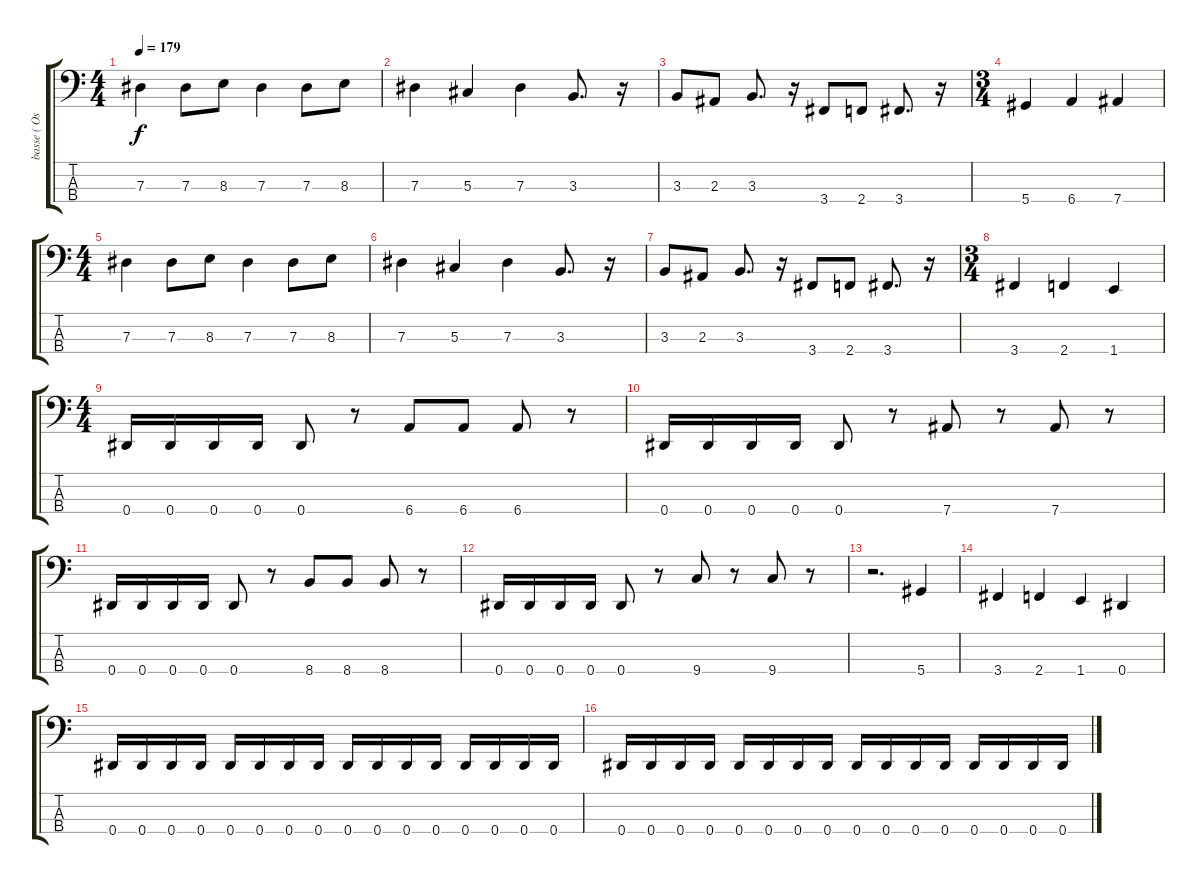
\track ("basse ( Oscar ) " "basse ( Os") {instrument electricbasspick}
\staff {score tabs}
\tuning (Gb2 Db2 Ab1 Eb1) {hide}
\ts (4 4)
\tempo 179
\clef f4
\ks c
7.3.4{dy f} 7.3.8 8.3.8 7.3.4 7.3.8 8.3.8 |
7.3.4 5.3.4 7.3.4 3.3.8{d} r.16 |
3.3.8 2.3.8 3.3.8{d} r.16 3.4.8 2.4.8 3.4.8{d} r.16 |
\ts (3 4)
5.4.4 6.4.4 7.4.4 |
\ts (4 4)
7.3.4 7.3.8 8.3.8 7.3.4 7.3.8 8.3.8 |
7.3.4 5.3.4 7.3.4 3.3.8{d} r.16 |
3.3.8 2.3.8 3.3.8{d} r.16 3.4.8 2.4.8 3.4.8{d} r.16 |
\ts (3 4)
3.4.4 2.4.4 1.4.4 |
\ts (4 4)
0.4.16 0.4.16 0.4.16 0.4.16 0.4.8 r.8 6.4.8 6.4.8 6.4.8 r.8 |
0.4.16 0.4.16 0.4.16 0.4.16 0.4.8 r.8 7.4.8 r.8 7.4.8 r.8 |
0.4.16 0.4.16 0.4.16 0.4.16 0.4.8 r.8 8.4.8 8.4.8 8.4.8 r.8 |
0.4.16 0.4.16 0.4.16 0.4.16 0.4.8 r.8 9.4.8 r.8 9.4.8 r.8 |
r.2{d} 5.4.4 |
3.4.4 2.4.4 1.4.4 0.4.4 |
0.4.16 0.4.16 0.4.16 0.4.16 0.4.16 0.4.16 0.4.16 0.4.16 0.4.16 0.4.16 0.4.16 0.4.16 0.4.16 0.4.16 0.4.16 0.4.16 |
0.4.16 0.4.16 0.4.16 0.4.16 0.4.16 0.4.16 0.4.16 0.4.16 0.4.16 0.4.16 0.4.16 0.4.16 0.4.16 0.4.16 0.4.16 0.4.16
